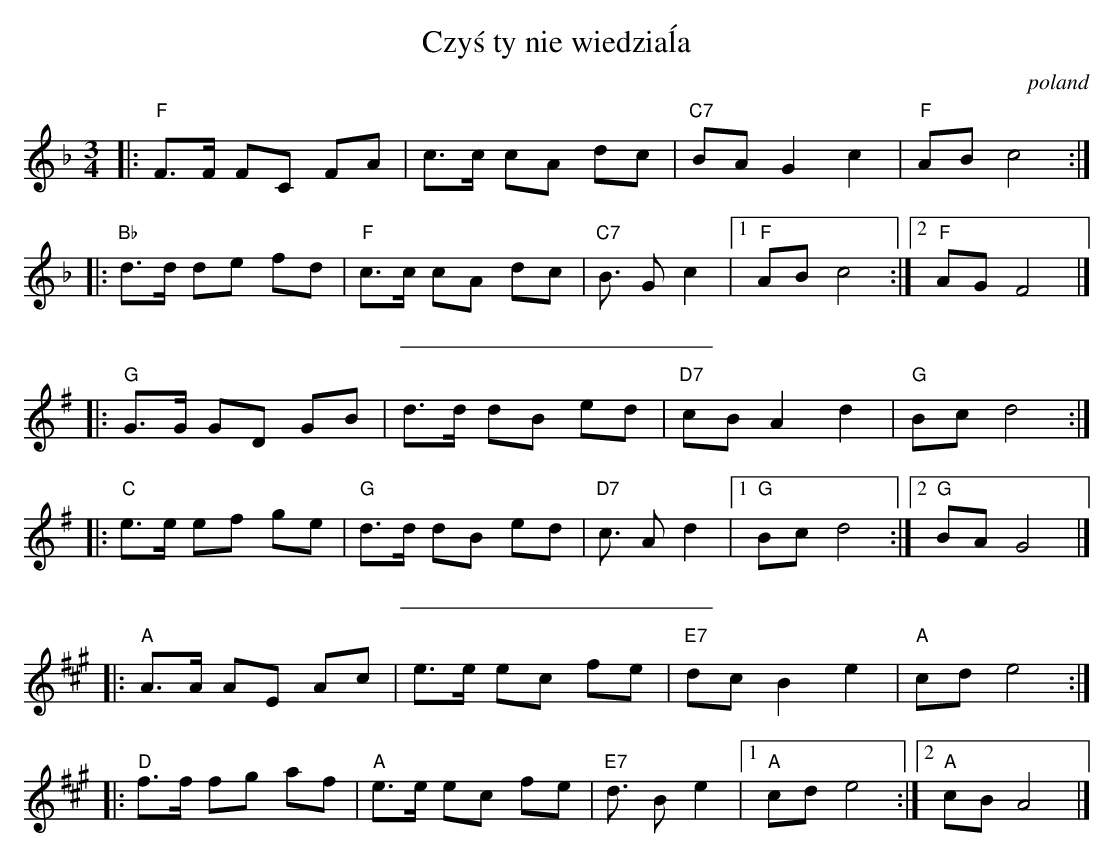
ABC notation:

X:1
T: Czy\'s ty nie wiedzia\'la
O:poland
M: 3/4
L: 1/8
K: F
|: "F"F>F FC FA | c>c cA dc | "C7"BA G2 c2 | "F"AB c4 :|
|: "Bb"d>d de fd | "F"c>c cA dc | "C7"B> G2 c2 |1 "F"AB c4 :|2 "F"AG F4 |]
%%sep 10 10 200
K: G
|: "G"G>G GD GB | d>d dB ed | "D7"cB A2 d2 | "G"Bc d4 :|
|: "C"e>e ef ge | "G"d>d dB ed | "D7"c> A2 d2 |1 "G"Bc d4 :|2 "G"BA G4 |]
%%sep 10 10 200
K: A
|: "A"A>A AE Ac | e>e ec fe | "E7"dc B2 e2 | "A"cd e4 :|
|: "D"f>f fg af | "A"e>e ec fe | "E7"d> B2 e2 |1 "A"cd e4 :|2 "A"cB A4 |]
